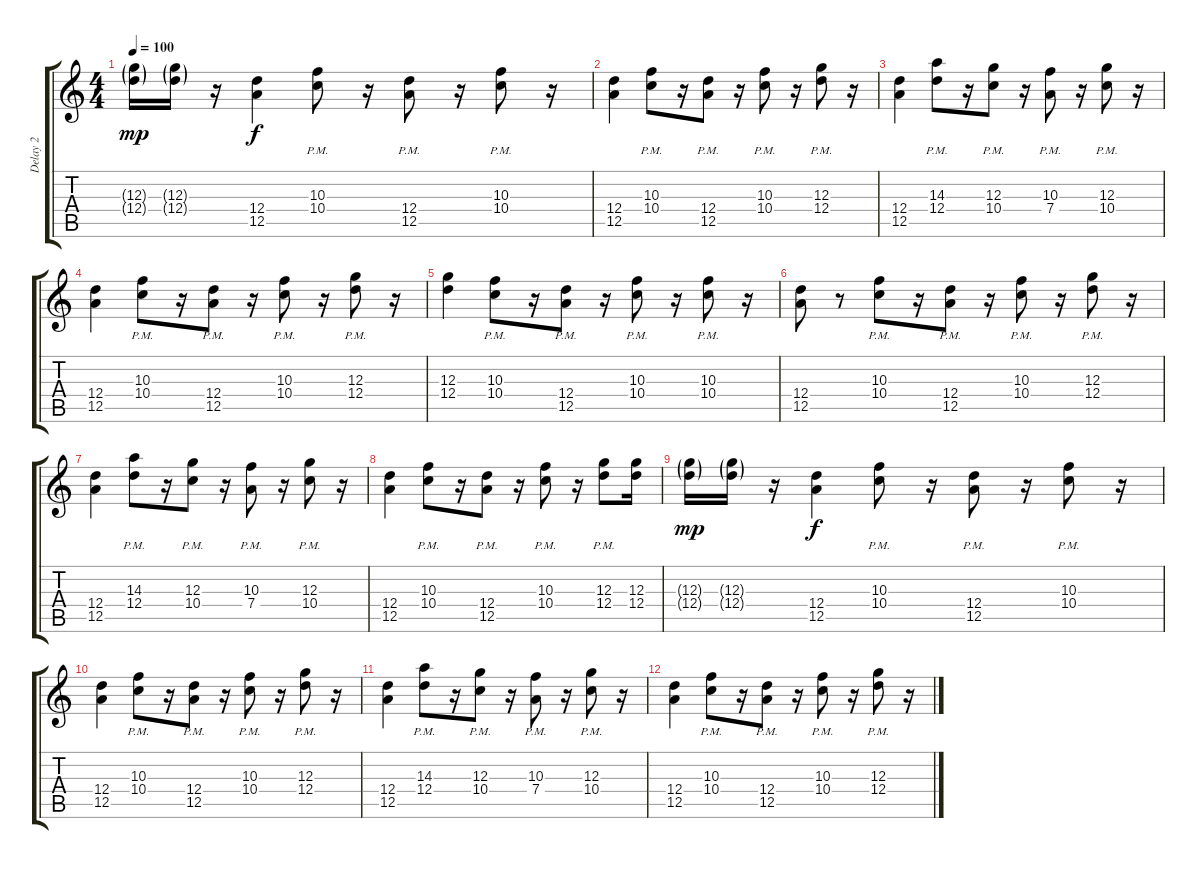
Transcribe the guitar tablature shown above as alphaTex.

\track ("Delay 2" "Delay 2") {instrument electricguitarclean}
\staff {score tabs}
\tuning (E4 B3 G3 D3 A2 E2) {hide}
\ts (4 4)
\tempo 100
\clef g2
\ks c
(12.3{g} 12.4{g}).16{dy mp} (12.3{g} 12.4{g}).16 r.16 (12.4 12.5).4{dy f} (10.3{pm} 10.4{pm}).8 r.16 (12.4{pm} 12.5{pm}).8 r.16 (10.3{pm} 10.4{pm}).8 r.16 |
(12.4 12.5).4 (10.3{pm} 10.4{pm}).8 r.16 (12.4{pm} 12.5{pm}).8 r.16 (10.3{pm} 10.4{pm}).8 r.16 (12.3{pm} 12.4{pm}).8 r.16 |
(12.4 12.5).4 (14.3{pm} 12.4{pm}).8 r.16 (12.3{pm} 10.4{pm}).8 r.16 (10.3{pm} 7.4{pm}).8 r.16 (12.3{pm} 10.4{pm}).8 r.16 |
(12.4 12.5).4 (10.3{pm} 10.4{pm}).8 r.16 (12.4{pm} 12.5{pm}).8 r.16 (10.3{pm} 10.4{pm}).8 r.16 (12.3{pm} 12.4{pm}).8 r.16 |
(12.3 12.4).4 (10.3{pm} 10.4{pm}).8 r.16 (12.4{pm} 12.5{pm}).8 r.16 (10.3{pm} 10.4{pm}).8 r.16 (10.3{pm} 10.4{pm}).8 r.16 |
(12.4 12.5).8 r.8 (10.3{pm} 10.4{pm}).8 r.16 (12.4{pm} 12.5{pm}).8 r.16 (10.3{pm} 10.4{pm}).8 r.16 (12.3{pm} 12.4{pm}).8 r.16 |
(12.4 12.5).4 (14.3{pm} 12.4{pm}).8 r.16 (12.3{pm} 10.4{pm}).8 r.16 (10.3{pm} 7.4{pm}).8 r.16 (12.3{pm} 10.4{pm}).8 r.16 |
(12.4 12.5).4 (10.3{pm} 10.4{pm}).8 r.16 (12.4{pm} 12.5{pm}).8 r.16 (10.3{pm} 10.4{pm}).8 r.16 (12.3{pm} 12.4{pm}).8 (12.3 12.4).16 |
(12.3{g} 12.4{g}).16{dy mp} (12.3{g} 12.4{g}).16 r.16 (12.4 12.5).4{dy f} (10.3{pm} 10.4{pm}).8 r.16 (12.4{pm} 12.5{pm}).8 r.16 (10.3{pm} 10.4{pm}).8 r.16 |
(12.4 12.5).4 (10.3{pm} 10.4{pm}).8 r.16 (12.4{pm} 12.5{pm}).8 r.16 (10.3{pm} 10.4{pm}).8 r.16 (12.3{pm} 12.4{pm}).8 r.16 |
(12.4 12.5).4 (14.3{pm} 12.4{pm}).8 r.16 (12.3{pm} 10.4{pm}).8 r.16 (10.3{pm} 7.4{pm}).8 r.16 (12.3{pm} 10.4{pm}).8 r.16 |
(12.4 12.5).4 (10.3{pm} 10.4{pm}).8 r.16 (12.4{pm} 12.5{pm}).8 r.16 (10.3{pm} 10.4{pm}).8 r.16 (12.3{pm} 12.4{pm}).8 r.16
